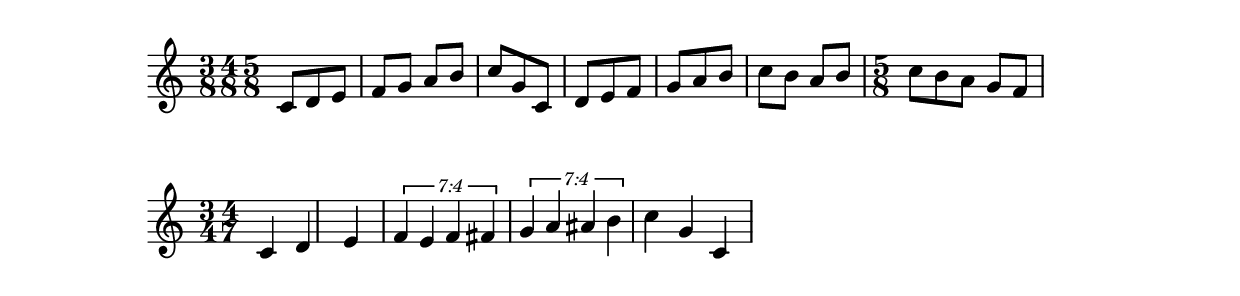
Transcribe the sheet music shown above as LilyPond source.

\version "2.19.6"

%#(define (make-column sigs)
% ;  (display sig)(newline)
%;   (display (cadr sig))(newline)
   
%   (make-column-markup (3 3))
%)

#(define ((custom-time-signature sigs) grob)
   (grob-interpret-markup grob
     (markup #:override '(baseline-skip . 0) #:number
        (make-line-markup
	   (map (lambda (x)
		 (make-column-markup (map number->string x)))
	    sigs)))))


alternatingTimeSignatures =
#(define-music-function (parser location timesigs)(list?)
   (_i "Print alternating time signatures. The argument is a Scheme list
of (currently two) lists. Each list describes one fraction to be printed.
When the function has executed the first of the given time signatures
will be the effective @code{\\time}, while the second is simply graphical.
When using it you will have to use @code{\\omit Score.TimeSignature}
before the next use of @code{\\time}. Please note that this does not
perform any checks regarding the used time signatures, so you're
responsible yourself to write correct music. To return to normal
use of time signatures use @code{\\revert Score.TimeSignature.stencil}.")
   (let* ((sigOne (car timesigs))
          (sigTwo (cadr timesigs))
          (dispSig (cons (caar timesigs) (cdar timesigs))))
     #{
       \override Score.TimeSignature.stencil =
         #(custom-time-signature timesigs)
       \time 3/8
     #}
     ))

\relative c' {
  \alternatingTimeSignatures #'((3 8) (4 8) (5 8))
  c8 d e
  \omit Score.TimeSignature
  \time 4/8
  f g a b
  \time 3/8
  c g c,
  d e f
  g a b
  \time 4/8
  c b a b
  \revert Score.TimeSignature.stencil
  \time 5/8
  c b a g f

}

\relative c' {
  \override TupletNumber.text = #tuplet-number::calc-fraction-text
  \alternatingTimeSignatures #'((3 4) (4 7))
  c4 d e
  \omit Score.TimeSignature
  \time 4/7
  \tupletSpan 4*16/7
  \tuplet 7/4 {
    f e f fis
    g a ais b
  }
  \time 3/4
  c4 g c,
}